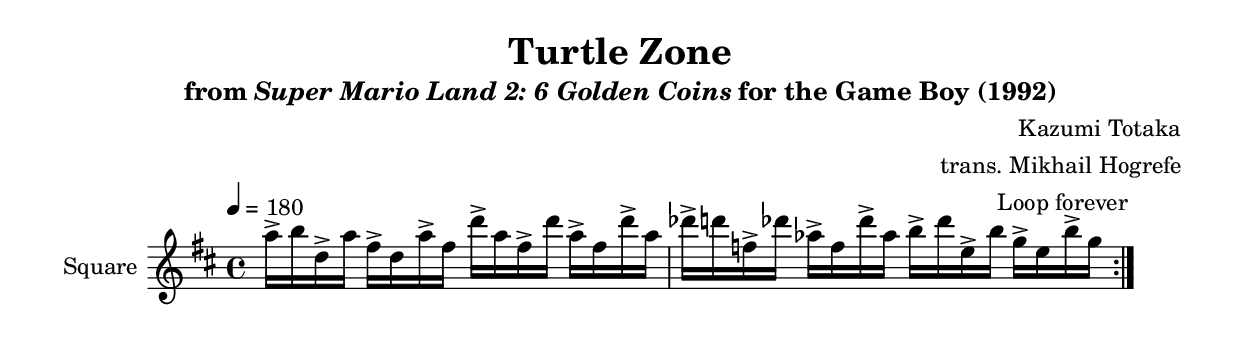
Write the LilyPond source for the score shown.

\version "2.22.0"

smaller = {
    \set fontSize = #-3
    \override Stem #'length-fraction = #0.56
    \override Beam #'thickness = #0.2688
    \override Beam #'length-fraction = #0.56
}

\book {
    \header {
        title = "Turtle Zone"
        subtitle = \markup { "from" {\italic "Super Mario Land 2: 6 Golden Coins"} "for the Game Boy (1992)" }
        composer = "Kazumi Totaka"
        arranger = "trans. Mikhail Hogrefe"
    }

    \score {
        {
            \new Staff \relative c''' {
                \set Staff.instrumentName = "Square"
                \set Staff.shortInstrumentName = "S."
\tempo 4 = 180
\key d \major
                    \repeat volta 2 {
a16-> b d,-> a' fis-> d a'-> fis d'-> a fis-> d' a-> fis d'-> a |
des16-> d f,-> des' aes-> f des'-> aes b-> des e,-> b' g-> e b'-> g |
                    }
\once \override Score.RehearsalMark.self-alignment-X = #RIGHT
\mark \markup { \fontsize #-2 "Loop forever" }
            }
        }
        \layout {
            \context {
                \Staff
                \RemoveEmptyStaves
            }
            \context {
                \DrumStaff
                \RemoveEmptyStaves
            }
        }
    }
}
